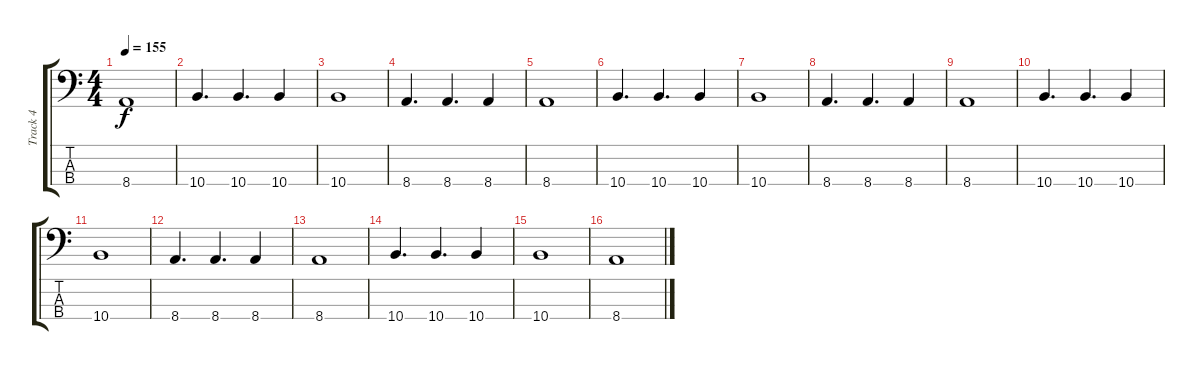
\track ("Track 4" "Track 4") {instrument electricbassfinger}
\staff {score tabs}
\tuning (Gb2 Db2 Ab1 Db1) {hide}
\ts (4 4)
\tempo 155
\clef f4
\ks c
8.4.1{dy f} |
10.4.4{d} 10.4.4{d} 10.4.4 |
10.4.1 |
8.4.4{d} 8.4.4{d} 8.4.4 |
8.4.1 |
10.4.4{d} 10.4.4{d} 10.4.4 |
10.4.1 |
8.4.4{d} 8.4.4{d} 8.4.4 |
8.4.1 |
10.4.4{d} 10.4.4{d} 10.4.4 |
10.4.1 |
8.4.4{d} 8.4.4{d} 8.4.4 |
8.4.1 |
10.4.4{d} 10.4.4{d} 10.4.4 |
10.4.1 |
8.4.1
